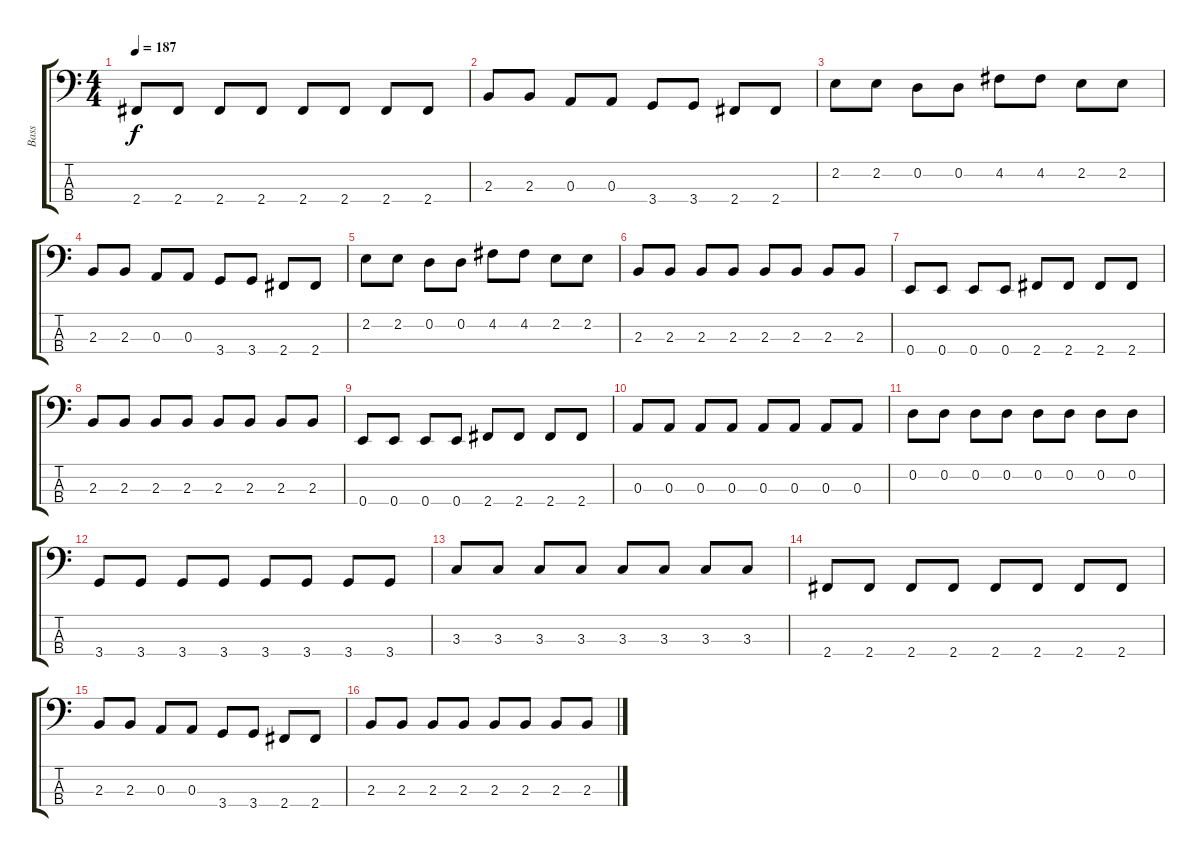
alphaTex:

\track ("Bass" "Bass") {instrument electricbasspick}
\staff {score tabs}
\tuning (G2 D2 A1 E1) {hide}
\ts (4 4)
\tempo 187
\clef f4
\ks c
2.4.8{dy f} 2.4.8 2.4.8 2.4.8 2.4.8 2.4.8 2.4.8 2.4.8 |
2.3.8 2.3.8 0.3.8 0.3.8 3.4.8 3.4.8 2.4.8 2.4.8 |
2.2.8 2.2.8 0.2.8 0.2.8 4.2.8 4.2.8 2.2.8 2.2.8 |
2.3.8 2.3.8 0.3.8 0.3.8 3.4.8 3.4.8 2.4.8 2.4.8 |
2.2.8 2.2.8 0.2.8 0.2.8 4.2.8 4.2.8 2.2.8 2.2.8 |
2.3.8 2.3.8 2.3.8 2.3.8 2.3.8 2.3.8 2.3.8 2.3.8 |
0.4.8 0.4.8 0.4.8 0.4.8 2.4.8 2.4.8 2.4.8 2.4.8 |
2.3.8 2.3.8 2.3.8 2.3.8 2.3.8 2.3.8 2.3.8 2.3.8 |
0.4.8 0.4.8 0.4.8 0.4.8 2.4.8 2.4.8 2.4.8 2.4.8 |
0.3.8 0.3.8 0.3.8 0.3.8 0.3.8 0.3.8 0.3.8 0.3.8 |
0.2.8 0.2.8 0.2.8 0.2.8 0.2.8 0.2.8 0.2.8 0.2.8 |
3.4.8 3.4.8 3.4.8 3.4.8 3.4.8 3.4.8 3.4.8 3.4.8 |
3.3.8 3.3.8 3.3.8 3.3.8 3.3.8 3.3.8 3.3.8 3.3.8 |
2.4.8 2.4.8 2.4.8 2.4.8 2.4.8 2.4.8 2.4.8 2.4.8 |
2.3.8 2.3.8 0.3.8 0.3.8 3.4.8 3.4.8 2.4.8 2.4.8 |
2.3.8 2.3.8 2.3.8 2.3.8 2.3.8 2.3.8 2.3.8 2.3.8
